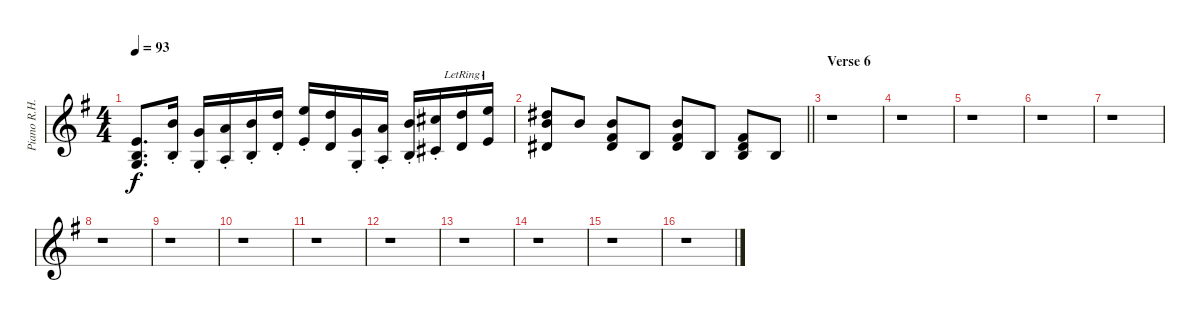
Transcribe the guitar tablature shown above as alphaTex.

\track ("Piano R.H. - Joost Van Den Broeck" "Piano R.H.") {instrument brightacousticpiano}
\staff {score}
\tuning (E5 B4 G4 D4 A3 E3) {hide}
\ts (4 4)
\tempo 93
\clef g2
\ks eminor
(2.4 2.5 3.6).8{d bd 120 dy f} (0.2{st} 2.5{st}).16 (0.3{st} 3.6{st}).16 (2.3{st} 0.5{st}).16 (0.2{st} 2.5{st}).16 (3.2{st} 0.4{st}).16 (0.1{st} 2.4{st}).16 (3.2 0.4).16 (0.3{st} 3.6{st}).16 (2.3{st} 0.5{st}).16 (0.2{st} 2.5{st}).16 (2.2{st} 4.5{st}).16 (3.2{lr} 0.4{lr}).16 (0.1{lr} 2.4{lr}).16 |
\barLineRight lightlight
(4.2 4.3 1.4).8 0.2.8 (0.2 4.4 6.5).8 2.5.8 (0.2 1.4 9.5).8 2.5.8 (4.4 6.5 7.6).8 2.5.8 |
\section ("" "Verse 6")
r.1 |
r.1 |
r.1 |
r.1 |
r.1 |
r.1 |
r.1 |
r.1 |
r.1 |
r.1 |
r.1 |
r.1 |
r.1 |
r.1
